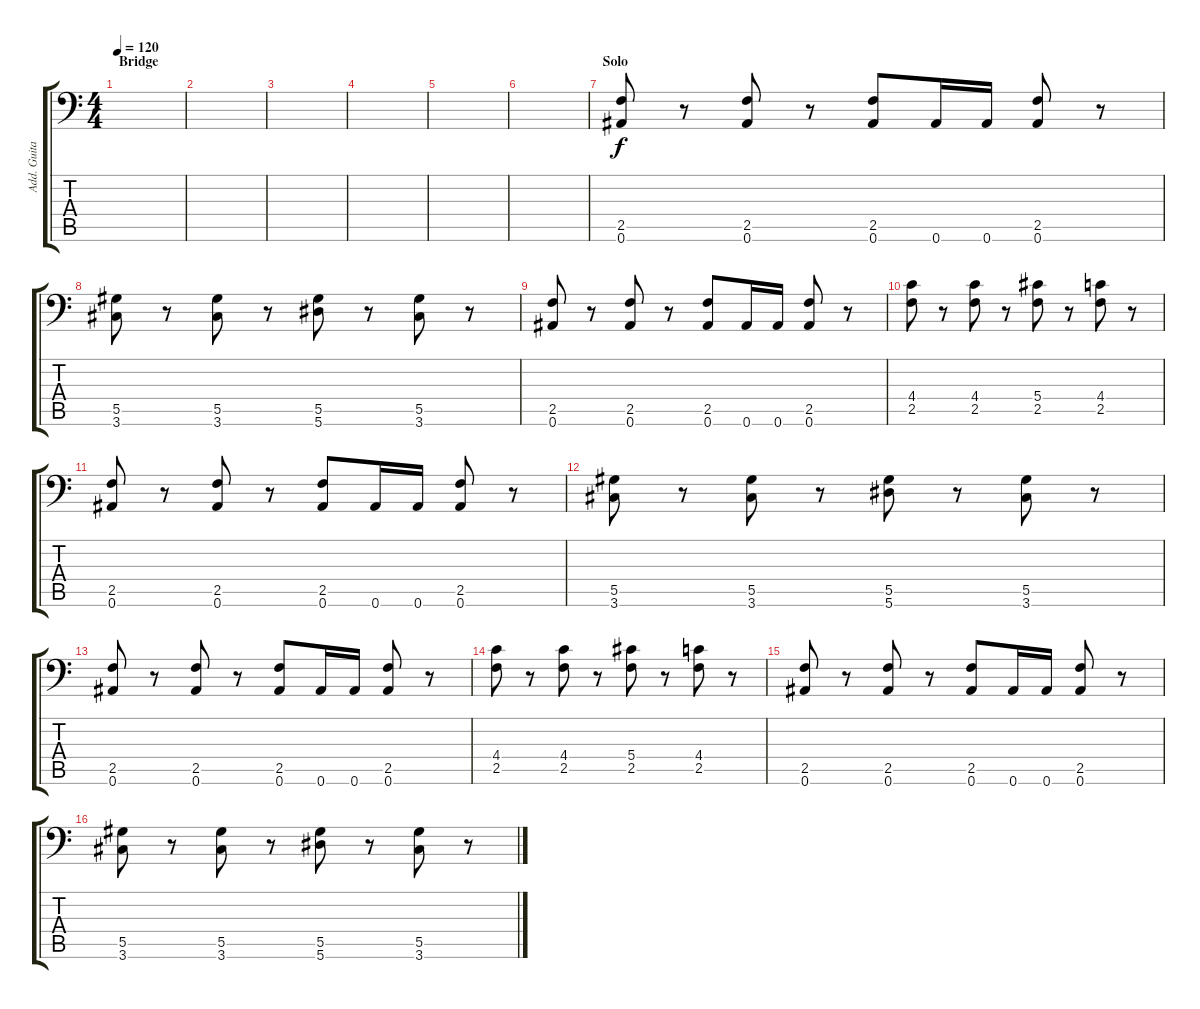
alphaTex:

\track ("Add. Guitar" "Add. Guita") {instrument overdrivenguitar}
\staff {score tabs}
\tuning (Bb3 F3 Db3 Ab2 Eb2 Bb1) {hide}
\ts (4 4)
\section ("" "Bridge")
\tempo 120
\clef f4
\ks c
|
|
|
|
|
|
\section ("" "Solo")
(2.5 0.6).8 r.8 (2.5 0.6).8 r.8 (2.5 0.6).8 0.6.16 0.6.16 (2.5 0.6).8 r.8 |
(5.5 3.6).8 r.8 (5.5 3.6).8 r.8 (5.5 5.6).8 r.8 (5.5 3.6).8 r.8 |
(2.5 0.6).8 r.8 (2.5 0.6).8 r.8 (2.5 0.6).8 0.6.16 0.6.16 (2.5 0.6).8 r.8 |
(4.4 2.5).8 r.8 (4.4 2.5).8 r.8 (5.4 2.5).8 r.8 (4.4 2.5).8 r.8 |
(2.5 0.6).8 r.8 (2.5 0.6).8 r.8 (2.5 0.6).8 0.6.16 0.6.16 (2.5 0.6).8 r.8 |
(5.5 3.6).8 r.8 (5.5 3.6).8 r.8 (5.5 5.6).8 r.8 (5.5 3.6).8 r.8 |
(2.5 0.6).8 r.8 (2.5 0.6).8 r.8 (2.5 0.6).8 0.6.16 0.6.16 (2.5 0.6).8 r.8 |
(4.4 2.5).8 r.8 (4.4 2.5).8 r.8 (5.4 2.5).8 r.8 (4.4 2.5).8 r.8 |
(2.5 0.6).8 r.8 (2.5 0.6).8 r.8 (2.5 0.6).8 0.6.16 0.6.16 (2.5 0.6).8 r.8 |
(5.5 3.6).8 r.8 (5.5 3.6).8 r.8 (5.5 5.6).8 r.8 (5.5 3.6).8 r.8
